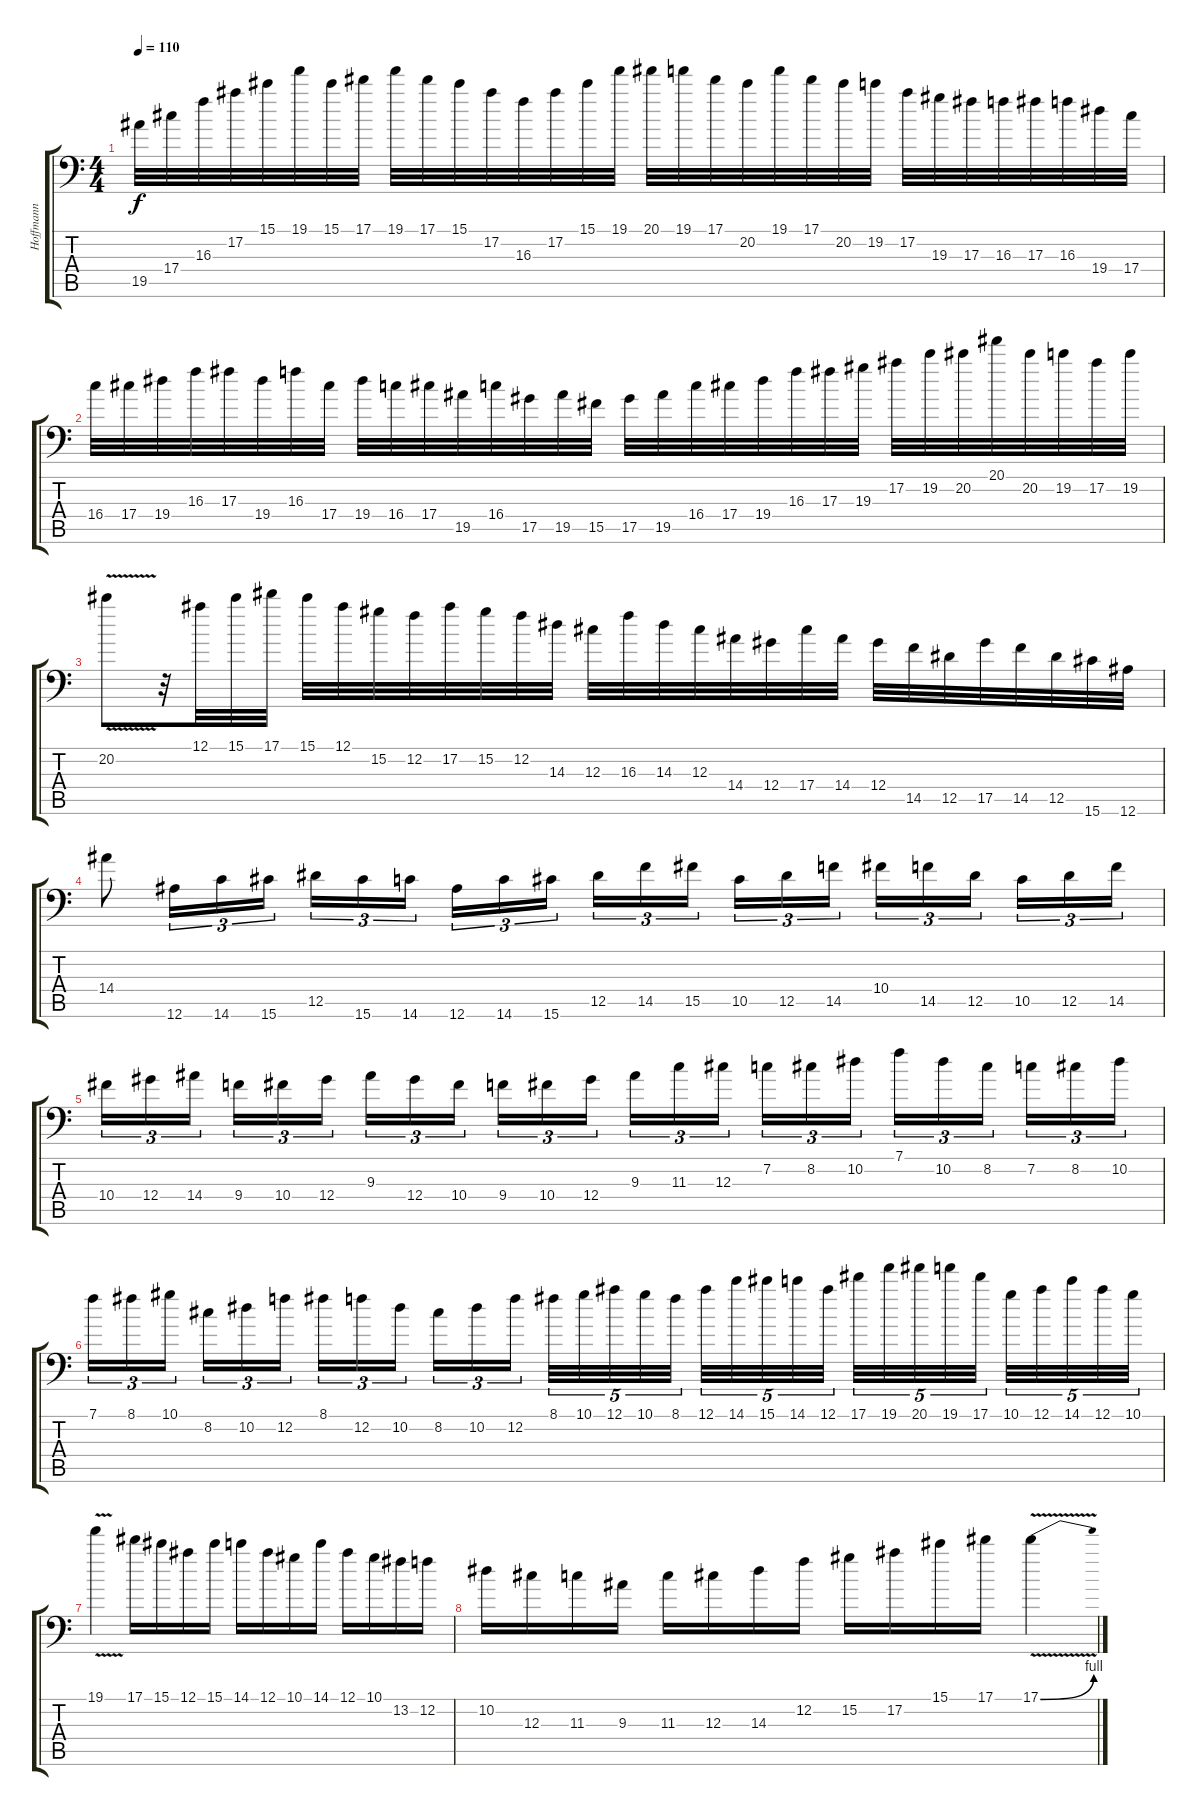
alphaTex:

\track ("Hoffmann" "Hoffmann") {instrument distortionguitar}
\staff {score tabs}
\tuning (Bb3 F3 Db3 Ab2 Eb2 Bb1) {hide}
\ts (4 4)
\tempo 110
\clef f4
\ks c
19.5.32{dy f} 17.4.32 16.3.32 17.2.32 15.1.32 19.1.32 15.1.32 17.1.32 19.1.32 17.1.32 15.1.32 17.2.32 16.3.32 17.2.32 15.1.32 19.1.32 20.1.32 19.1.32 17.1.32 20.2.32 19.1.32 17.1.32 20.2.32 19.2.32 17.2.32 19.3.32 17.3.32 16.3.32 17.3.32 16.3.32 19.4.32 17.4.32 |
16.4.32 17.4.32 19.4.32 16.3.32 17.3.32 19.4.32 16.3.32 17.4.32 19.4.32 16.4.32 17.4.32 19.5.32 16.4.32 17.5.32 19.5.32 15.5.32 17.5.32 19.5.32 16.4.32 17.4.32 19.4.32 16.3.32 17.3.32 19.3.32 17.2.32 19.2.32 20.2.32 20.1.32 20.2.32 19.2.32 17.2.32 19.2.32 |
20.2{v}.8 r.32 12.1.32 15.1.32 17.1.32 15.1.32 12.1.32 15.2.32 12.2.32 17.2.32 15.2.32 12.2.32 14.3.32 12.3.32 16.3.32 14.3.32 12.3.32 14.4.32 12.4.32 17.4.32 14.4.32 12.4.32 14.5.32 12.5.32 17.5.32 14.5.32 12.5.32 15.6.32 12.6.32 |
14.4.8 12.6.16{tu (3 2)} 14.6.16{tu (3 2)} 15.6.16{tu (3 2)} 12.5.16{tu (3 2)} 15.6.16{tu (3 2)} 14.6.16{tu (3 2)} 12.6.16{tu (3 2)} 14.6.16{tu (3 2)} 15.6.16{tu (3 2)} 12.5.16{tu (3 2)} 14.5.16{tu (3 2)} 15.5.16{tu (3 2)} 10.5.16{tu (3 2)} 12.5.16{tu (3 2)} 14.5.16{tu (3 2)} 10.4.16{tu (3 2)} 14.5.16{tu (3 2)} 12.5.16{tu (3 2)} 10.5.16{tu (3 2)} 12.5.16{tu (3 2)} 14.5.16{tu (3 2)} |
10.4.16{tu (3 2)} 12.4.16{tu (3 2)} 14.4.16{tu (3 2)} 9.4.16{tu (3 2)} 10.4.16{tu (3 2)} 12.4.16{tu (3 2)} 9.3.16{tu (3 2)} 12.4.16{tu (3 2)} 10.4.16{tu (3 2)} 9.4.16{tu (3 2)} 10.4.16{tu (3 2)} 12.4.16{tu (3 2)} 9.3.16{tu (3 2)} 11.3.16{tu (3 2)} 12.3.16{tu (3 2)} 7.2.16{tu (3 2)} 8.2.16{tu (3 2)} 10.2.16{tu (3 2)} 7.1.16{tu (3 2)} 10.2.16{tu (3 2)} 8.2.16{tu (3 2)} 7.2.16{tu (3 2)} 8.2.16{tu (3 2)} 10.2.16{tu (3 2)} |
7.1.16{tu (3 2)} 8.1.16{tu (3 2)} 10.1.16{tu (3 2)} 8.2.16{tu (3 2)} 10.2.16{tu (3 2)} 12.2.16{tu (3 2)} 8.1.16{tu (3 2)} 12.2.16{tu (3 2)} 10.2.16{tu (3 2)} 8.2.16{tu (3 2)} 10.2.16{tu (3 2)} 12.2.16{tu (3 2)} 8.1.32{tu (5 4)} 10.1.32{tu (5 4)} 12.1.32{tu (5 4)} 10.1.32{tu (5 4)} 8.1.32{tu (5 4)} 12.1.32{tu (5 4)} 14.1.32{tu (5 4)} 15.1.32{tu (5 4)} 14.1.32{tu (5 4)} 12.1.32{tu (5 4)} 17.1.32{tu (5 4)} 19.1.32{tu (5 4)} 20.1.32{tu (5 4)} 19.1.32{tu (5 4)} 17.1.32{tu (5 4)} 10.1.32{tu (5 4)} 12.1.32{tu (5 4)} 14.1.32{tu (5 4)} 12.1.32{tu (5 4)} 10.1.32{tu (5 4)} |
19.1{v}.4 17.1.16 15.1.16 12.1.16 15.1.16 14.1.16 12.1.16 10.1.16 14.1.16 12.1.16 10.1.16 13.2.16 12.2.16 |
10.2.16 12.3.16 11.3.16 9.3.16 11.3.16 12.3.16 14.3.16 12.2.16 15.2.16 17.2.16 15.1.16 17.1.16 17.1{be (bend 0 0 60 4) v}.4
